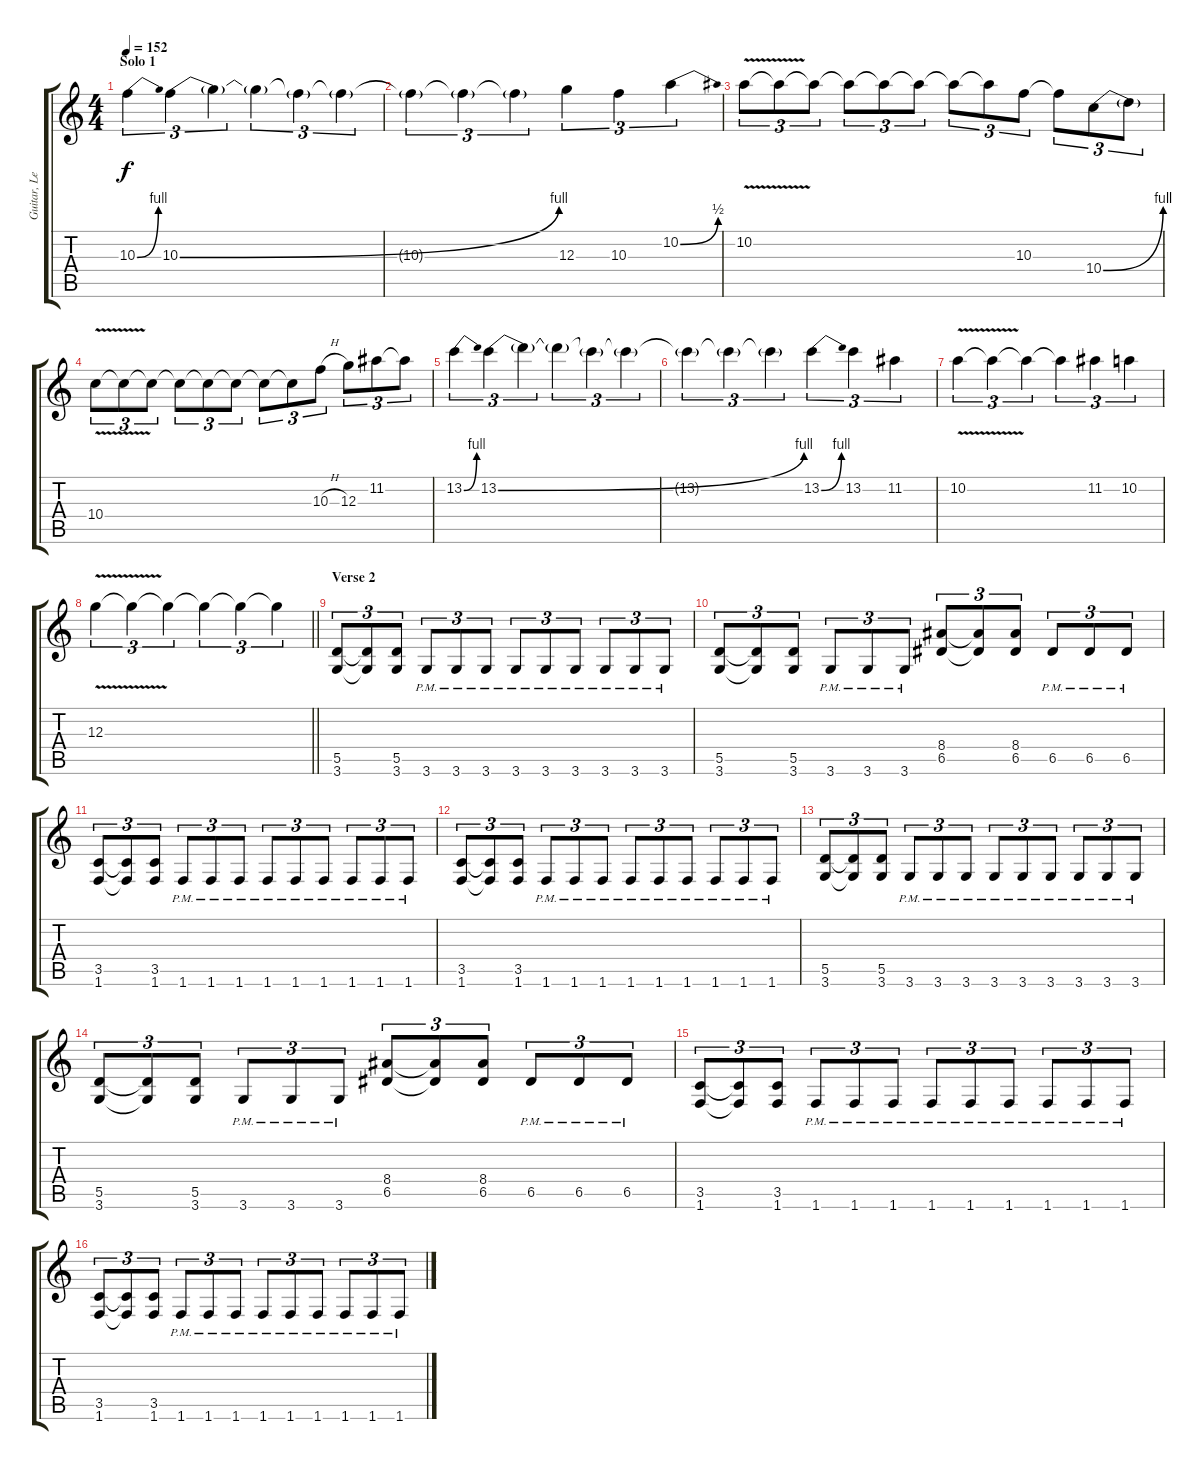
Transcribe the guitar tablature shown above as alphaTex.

\track ("Guitar, Lead" "Guitar, Le") {instrument distortionguitar}
\staff {score tabs}
\tuning (E4 B3 G3 D3 A2 E2) {hide}
\ts (4 4)
\section ("" "Solo 1")
\tempo 152
\clef g2
\ks c
10.3{be (bend 0 0 60 4)}.4{tu (3 2) dy f} 10.3{be (bend 0 0 60 4)}.4{tu (3 2)} 10.3{t}.4{tu (3 2)} 10.3{t}.4{tu (3 2)} 10.3{t}.4{tu (3 2)} 10.3{t}.4{tu (3 2)} |
10.3{t}.4{tu (3 2)} 10.3{t}.4{tu (3 2)} 10.3{t}.4{tu (3 2)} 12.3.4{tu (3 2)} 10.3.4{tu (3 2)} 10.2{be (bend 0 0 60 2)}.4{tu (3 2)} |
10.2{v}.8{tu (3 2)} 10.2{t}.8{tu (3 2)} 10.2{t}.8{tu (3 2)} 10.2{t}.8{tu (3 2)} 10.2{t}.8{tu (3 2)} 10.2{t}.8{tu (3 2)} 10.2{t}.8{tu (3 2)} 10.2{t}.8{tu (3 2)} 10.3.8{tu (3 2)} 10.3{t}.8{tu (3 2)} 10.4{be (bend 0 0 60 4)}.8{tu (3 2)} 10.4{t}.8{tu (3 2)} |
10.4{v}.8{tu (3 2)} 10.4{t}.8{tu (3 2)} 10.4{t}.8{tu (3 2)} 10.4{t}.8{tu (3 2)} 10.4{t}.8{tu (3 2)} 10.4{t}.8{tu (3 2)} 10.4{t}.8{tu (3 2)} 10.4{t}.8{tu (3 2)} 10.3{h}.8{tu (3 2)} 12.3.8{tu (3 2)} 11.2.8{tu (3 2)} 11.2{t}.8{tu (3 2)} |
13.2{be (bend 0 0 60 4)}.4{tu (3 2)} 13.2{be (bend 0 0 60 4)}.4{tu (3 2)} 13.2{t}.4{tu (3 2)} 13.2{t}.4{tu (3 2)} 13.2{t}.4{tu (3 2)} 13.2{t}.4{tu (3 2)} |
13.2{t}.4{tu (3 2)} 13.2{t}.4{tu (3 2)} 13.2{t}.4{tu (3 2)} 13.2{be (bend 0 0 60 4)}.4{tu (3 2)} 13.2.4{tu (3 2)} 11.2.4{tu (3 2)} |
10.2{v}.4{tu (3 2)} 10.2{t}.4{tu (3 2)} 10.2{t}.4{tu (3 2)} 10.2{t}.4{tu (3 2)} 11.2.4{tu (3 2)} 10.2.4{tu (3 2)} |
\barLineRight lightlight
12.3{v}.4{tu (3 2)} 12.3{t}.4{tu (3 2)} 12.3{t}.4{tu (3 2)} 12.3{t}.4{tu (3 2)} 12.3{t}.4{tu (3 2)} 12.3{t}.4{tu (3 2)} |
\section ("" "Verse 2")
(5.5 3.6).8{tu (3 2)} (5.5{t} 3.6{t}).8{tu (3 2)} (5.5 3.6).8{tu (3 2)} 3.6{pm}.8{tu (3 2)} 3.6{pm}.8{tu (3 2)} 3.6{pm}.8{tu (3 2)} 3.6{pm}.8{tu (3 2)} 3.6{pm}.8{tu (3 2)} 3.6{pm}.8{tu (3 2)} 3.6{pm}.8{tu (3 2)} 3.6{pm}.8{tu (3 2)} 3.6{pm}.8{tu (3 2)} |
(5.5 3.6).8{tu (3 2)} (5.5{t} 3.6{t}).8{tu (3 2)} (5.5 3.6).8{tu (3 2)} 3.6{pm}.8{tu (3 2)} 3.6{pm}.8{tu (3 2)} 3.6{pm}.8{tu (3 2)} (8.4 6.5).8{tu (3 2)} (8.4{t} 6.5{t}).8{tu (3 2)} (8.4 6.5).8{tu (3 2)} 6.5{pm}.8{tu (3 2)} 6.5{pm}.8{tu (3 2)} 6.5{pm}.8{tu (3 2)} |
(3.5 1.6).8{tu (3 2)} (3.5{t} 1.6{t}).8{tu (3 2)} (3.5 1.6).8{tu (3 2)} 1.6{pm}.8{tu (3 2)} 1.6{pm}.8{tu (3 2)} 1.6{pm}.8{tu (3 2)} 1.6{pm}.8{tu (3 2)} 1.6{pm}.8{tu (3 2)} 1.6{pm}.8{tu (3 2)} 1.6{pm}.8{tu (3 2)} 1.6{pm}.8{tu (3 2)} 1.6{pm}.8{tu (3 2)} |
(3.5 1.6).8{tu (3 2)} (3.5{t} 1.6{t}).8{tu (3 2)} (3.5 1.6).8{tu (3 2)} 1.6{pm}.8{tu (3 2)} 1.6{pm}.8{tu (3 2)} 1.6{pm}.8{tu (3 2)} 1.6{pm}.8{tu (3 2)} 1.6{pm}.8{tu (3 2)} 1.6{pm}.8{tu (3 2)} 1.6{pm}.8{tu (3 2)} 1.6{pm}.8{tu (3 2)} 1.6{pm}.8{tu (3 2)} |
(5.5 3.6).8{tu (3 2)} (5.5{t} 3.6{t}).8{tu (3 2)} (5.5 3.6).8{tu (3 2)} 3.6{pm}.8{tu (3 2)} 3.6{pm}.8{tu (3 2)} 3.6{pm}.8{tu (3 2)} 3.6{pm}.8{tu (3 2)} 3.6{pm}.8{tu (3 2)} 3.6{pm}.8{tu (3 2)} 3.6{pm}.8{tu (3 2)} 3.6{pm}.8{tu (3 2)} 3.6{pm}.8{tu (3 2)} |
(5.5 3.6).8{tu (3 2)} (5.5{t} 3.6{t}).8{tu (3 2)} (5.5 3.6).8{tu (3 2)} 3.6{pm}.8{tu (3 2)} 3.6{pm}.8{tu (3 2)} 3.6{pm}.8{tu (3 2)} (8.4 6.5).8{tu (3 2)} (8.4{t} 6.5{t}).8{tu (3 2)} (8.4 6.5).8{tu (3 2)} 6.5{pm}.8{tu (3 2)} 6.5{pm}.8{tu (3 2)} 6.5{pm}.8{tu (3 2)} |
(3.5 1.6).8{tu (3 2)} (3.5{t} 1.6{t}).8{tu (3 2)} (3.5 1.6).8{tu (3 2)} 1.6{pm}.8{tu (3 2)} 1.6{pm}.8{tu (3 2)} 1.6{pm}.8{tu (3 2)} 1.6{pm}.8{tu (3 2)} 1.6{pm}.8{tu (3 2)} 1.6{pm}.8{tu (3 2)} 1.6{pm}.8{tu (3 2)} 1.6{pm}.8{tu (3 2)} 1.6{pm}.8{tu (3 2)} |
(3.5 1.6).8{tu (3 2)} (3.5{t} 1.6{t}).8{tu (3 2)} (3.5 1.6).8{tu (3 2)} 1.6{pm}.8{tu (3 2)} 1.6{pm}.8{tu (3 2)} 1.6{pm}.8{tu (3 2)} 1.6{pm}.8{tu (3 2)} 1.6{pm}.8{tu (3 2)} 1.6{pm}.8{tu (3 2)} 1.6{pm}.8{tu (3 2)} 1.6{pm}.8{tu (3 2)} 1.6{pm}.8{tu (3 2)}
